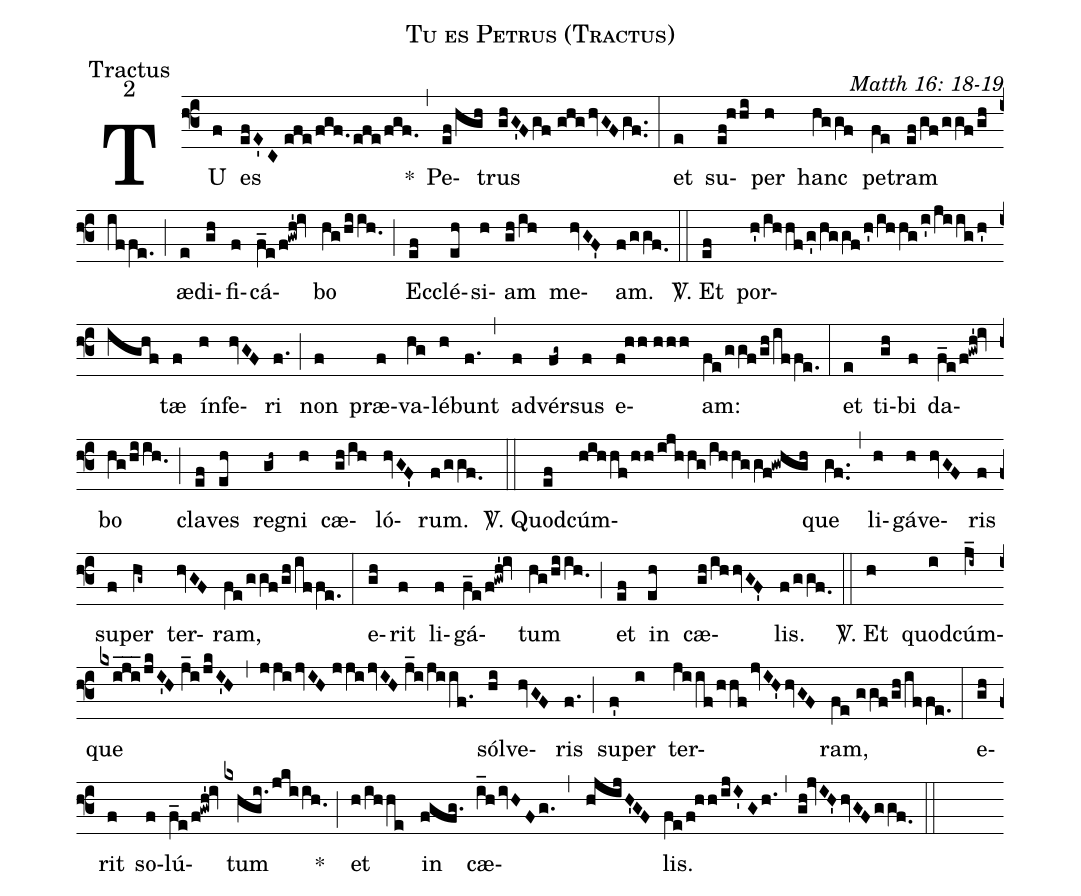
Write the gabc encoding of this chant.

name: Tu es Petrus (Tractus);
office-part: Tractus;
mode: 2;
commentary: Matth 16: 18-19;
%%
(f3) TU(f) es(efE'C//efe/fgf./efe/fgf.) *(,) Pe(ef/hgh)trus(ghG'F/gf//ghg/hvGF/gf..) (:)
et(e) su(ef!hhi)per(h) hanc(hggf) pe(fe)tram(ef/gf/ggf/gh/iffe.) (;) æ(e)di(gh)fi(f)cá(f_e/f!gwh'!iv)bo(hg/hiih.0) (;) Ec(ef)clé(eh)si(h)am(gh/ih) me(hvGF')am.(f/ggf.0) (::)
<sp>V/</sp>. Et(ef) por(h'/ihhf/g'/hggf/h'/ihhg/i'/jiig/h'/ighf)tæ(f) ín(h)fe(hvGF)ri(f.) (;) non(f) præ(f)va(hg)lé(h)bunt(f.) (,) ad(f)vér(fg~)sus(f) e(f!hh//hhh)am:(fe/ggf/gh/iffe.) (:)
et(e) ti(gh)bi(f) da(f_e/f!gwh'!iv)bo(hg/hiih.0) (;) cla(ef)ves(eh) re(gh~)gni(h) cæ(gh/ih)ló(hvGF')rum.(f/ggf.0) (::)
<sp>V/</sp>. Quod(ef)cúm(hihhf/hh/ijhhg/ihhggf!gwhgh)que(gf..) (,) li(h)gá(h)ve(hvGF)ris(f) su(f)per(hg~) ter(hvGF)ram,(fe/ggf/gh/iffe.) (:)
e(gh)rit(f) li(f)gá(f_e/f!gwh'!iv)tum(hg/hiih.0) (;) et(ef) in(eh) cæ(gh/ihhvGF')lis.(f/ggf.0) (::)
<sp>V/</sp>. Et(h) quod(i)cúm(j_i~)que(kxiji___/jkI'H//j_i/jkI'H) (,) (jji/jvIH//jji/jvIH//j_i/jiif.) sól(hi)ve(hvGF)ris(f.) (;) su(f')per(i) ter(jiif/hhf/jvIH'/hvGF)ram,(fe//ggf/gh/iffe.) (:)
e(gh)rit(f) so(f)lú(f_e/f!gwh'!iv)tum(kxhgi./jkiih.0) *(;) et(h/ihhe) in(fgfg.) cæ(i_h/ivHFg.//,//hjijH'GF)lis.(fe/f!hh/ijI'Gh.) (,) (gh!jvIH'/hvGF/ggf.0) (::)
